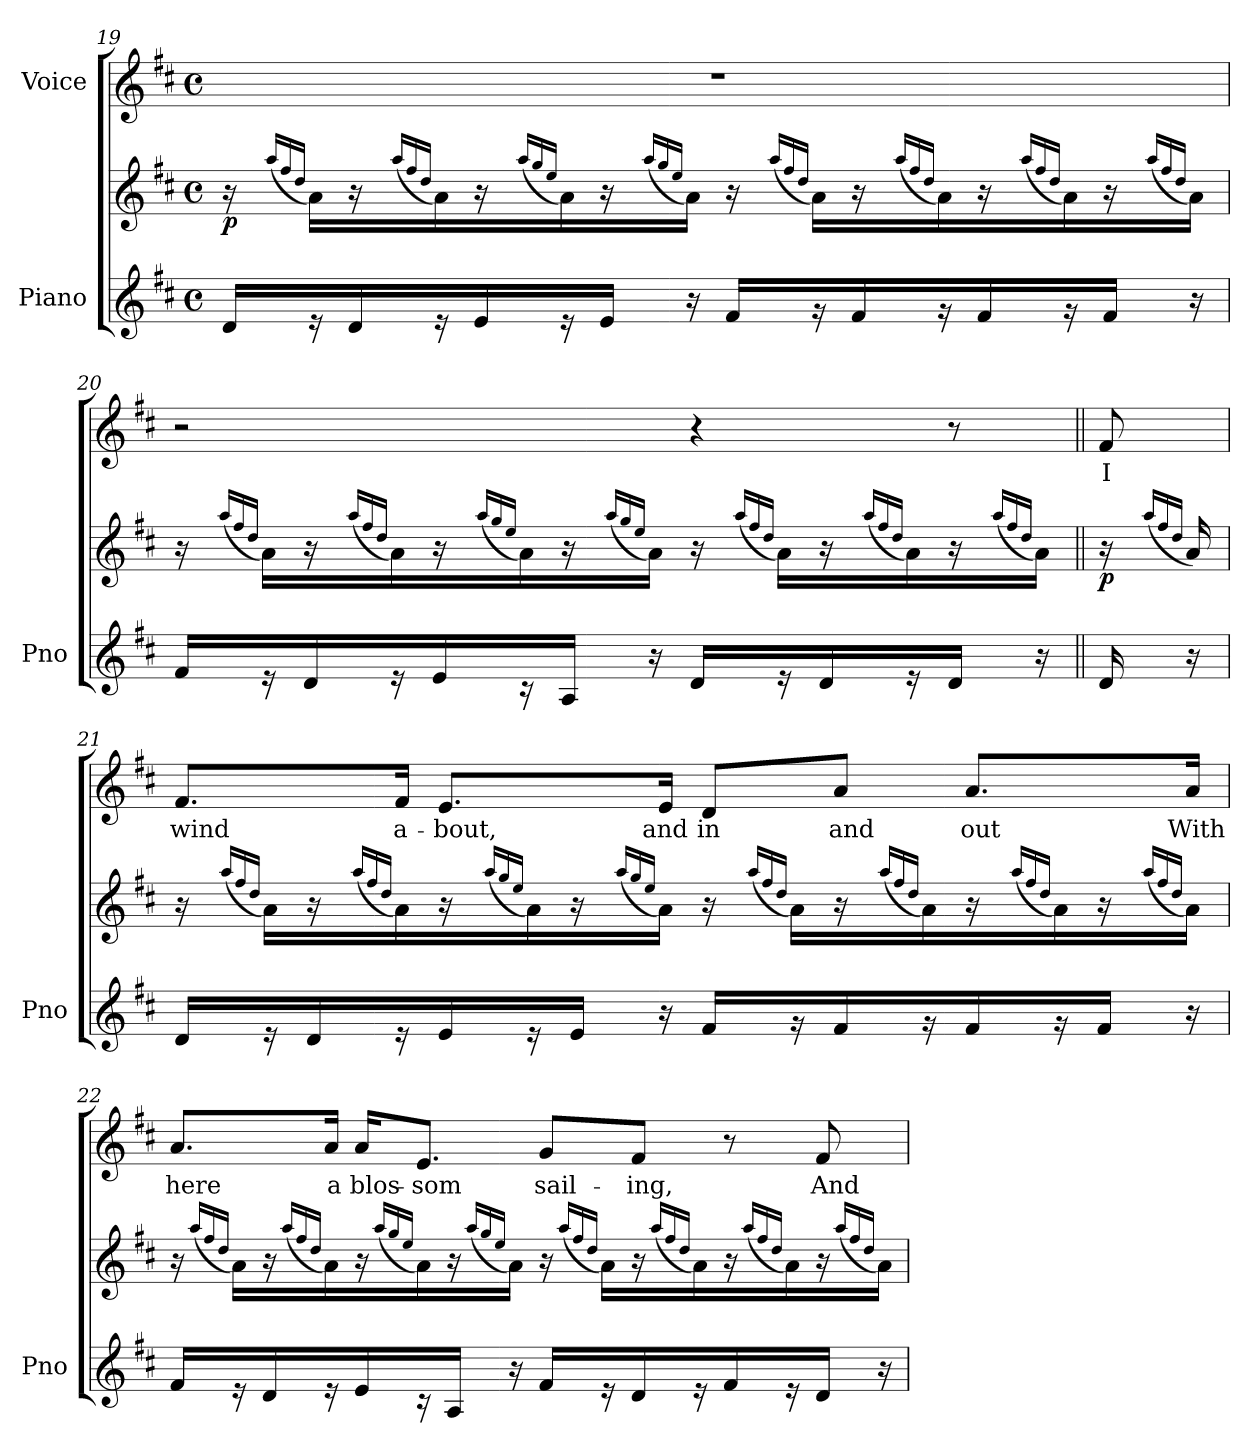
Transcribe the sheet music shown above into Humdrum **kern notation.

**kern	**kern	**dynam	**kern	**text
*part2	*part2	*part2	*part1	*part1
*staff3	*staff2	*staff2/3	*staff1	*staff1
*I"Piano	*	*	*I"Voice	*
*I'Pno	*	*	*	*
!!LO:LB:g=z
*clefG2	*clefG2	*	*clefG2	*
*k[f#c#]	*k[f#c#]	*	*k[f#c#]	*
*M4/4	*M4/4	*	*M4/4	*
*met(c)	*met(c)	*	*met(c)	*
=19	=19	=19	=19	=19
!	!	!LO:DY:b	!	!
16d/LL	16r	p	1r	.
.	(16qaa/LL	.	.	.
.	16qff#/	.	.	.
.	16qdd/JJ	.	.	.
16r	16a\LL)	.	.	.
16d/	16r	.	.	.
.	(16qaa/LL	.	.	.
.	16qff#/	.	.	.
.	16qdd/JJ	.	.	.
16r	16a\)	.	.	.
16e/	16r	.	.	.
.	(16qaa/LL	.	.	.
.	16qgg/	.	.	.
.	16qee/JJ	.	.	.
16r	16a\)	.	.	.
16e/JJ	16r	.	.	.
.	(16qaa/LL	.	.	.
.	16qgg/	.	.	.
.	16qee/JJ	.	.	.
16r	16a\JJ)	.	.	.
16f#/LL	16r	.	.	.
.	(16qaa/LL	.	.	.
.	16qff#/	.	.	.
.	16qdd/JJ	.	.	.
16r	16a\LL)	.	.	.
16f#/	16r	.	.	.
.	(16qaa/LL	.	.	.
.	16qff#/	.	.	.
.	16qdd/JJ	.	.	.
16r	16a\)	.	.	.
16f#/	16r	.	.	.
.	(16qaa/LL	.	.	.
.	16qff#/	.	.	.
.	16qdd/JJ	.	.	.
16r	16a\)	.	.	.
16f#/JJ	16r	.	.	.
.	(16qaa/LL	.	.	.
.	16qff#/	.	.	.
.	16qdd/JJ	.	.	.
16r	16a\JJ)	.	.	.
!!LO:LB:g=z
=20	=20	=20	=20	=20
16f#/LL	16r	.	2r	.
.	(16qaa/LL	.	.	.
.	16qff#/	.	.	.
.	16qdd/JJ	.	.	.
16r	16a\LL)	.	.	.
16d/	16r	.	.	.
.	(16qaa/LL	.	.	.
.	16qff#/	.	.	.
.	16qdd/JJ	.	.	.
16r	16a\)	.	.	.
16e/	16r	.	.	.
.	(16qaa/LL	.	.	.
.	16qgg/	.	.	.
.	16qee/JJ	.	.	.
16r	16a\)	.	.	.
16A/JJ	16r	.	.	.
.	(16qaa/LL	.	.	.
.	16qgg/	.	.	.
.	16qee/JJ	.	.	.
16r	16a\JJ)	.	.	.
16d/LL	16r	.	4r	.
.	(16qaa/LL	.	.	.
.	16qff#/	.	.	.
.	16qdd/JJ	.	.	.
16r	16a\LL)	.	.	.
16d/	16r	.	.	.
.	(16qaa/LL	.	.	.
.	16qff#/	.	.	.
.	16qdd/JJ	.	.	.
16r	16a\)	.	.	.
16d/JJ	16r	.	8r	.
.	(16qaa/LL	.	.	.
.	16qff#/	.	.	.
.	16qdd/JJ	.	.	.
16r	16a\JJ)	.	.	.
!!LO:PB:g=z
=20X2||	=20X2||	=20X2||	=20X2||	=20X2||
!	!	!LO:DY:b	!	!LO:LY:b
16d/	16r	p	8f#/	I
.	(16qaa/LL	.	.	.
.	16qff#/	.	.	.
.	16qdd/JJ	.	.	.
16r	16a/)	.	.	.
=21	=21	=21	=21	=21
!	!	!	!	!LO:LY:b
16d/LL	16r	.	8.f#/L	wind
.	(16qaa/LL	.	.	.
.	16qff#/	.	.	.
.	16qdd/JJ	.	.	.
16r	16a\LL)	.	.	.
16d/	16r	.	.	.
.	(16qaa/LL	.	.	.
.	16qff#/	.	.	.
.	16qdd/JJ	.	.	.
!	!	!	!	!LO:LY:b
16r	16a\)	.	16f#/Jk	a-
!	!	!	!	!LO:LY:b
16e/	16r	.	8.e/L	-bout,
.	(16qaa/LL	.	.	.
.	16qgg/	.	.	.
.	16qee/JJ	.	.	.
16r	16a\)	.	.	.
16e/JJ	16r	.	.	.
.	(16qaa/LL	.	.	.
.	16qgg/	.	.	.
.	16qee/JJ	.	.	.
!	!	!	!	!LO:LY:b
16r	16a\JJ)	.	16e/Jk	and
!	!	!	!	!LO:LY:b
16f#/LL	16r	.	8d/L	in
.	(16qaa/LL	.	.	.
.	16qff#/	.	.	.
.	16qdd/JJ	.	.	.
16r	16a\LL)	.	.	.
!	!	!	!	!LO:LY:b
16f#/	16r	.	8a/J	and
.	(16qaa/LL	.	.	.
.	16qff#/	.	.	.
.	16qdd/JJ	.	.	.
16r	16a\)	.	.	.
!	!	!	!	!LO:LY:b
16f#/	16r	.	8.a/L	out
.	(16qaa/LL	.	.	.
.	16qff#/	.	.	.
.	16qdd/JJ	.	.	.
16r	16a\)	.	.	.
16f#/JJ	16r	.	.	.
.	(16qaa/LL	.	.	.
.	16qff#/	.	.	.
.	16qdd/JJ	.	.	.
!	!	!	!	!LO:LY:b
16r	16a\JJ)	.	16a/Jk	With
!!LO:LB:g=z
=22	=22	=22	=22	=22
!	!	!	!	!LO:LY:b
16f#/LL	16r	.	8.a/L	here
.	(16qaa/LL	.	.	.
.	16qff#/	.	.	.
.	16qdd/JJ	.	.	.
16r	16a\LL)	.	.	.
16d/	16r	.	.	.
.	(16qaa/LL	.	.	.
.	16qff#/	.	.	.
.	16qdd/JJ	.	.	.
!	!	!	!	!LO:LY:b
16r	16a\)	.	16a/Jk	a
!	!	!	!	!LO:LY:b
16e/	16r	.	16a/KL	blos-
.	(16qaa/LL	.	.	.
.	16qgg/	.	.	.
.	16qee/JJ	.	.	.
!	!	!	!	!LO:LY:b
16r	16a\)	.	8.e/J	-som
16A/JJ	16r	.	.	.
.	(16qaa/LL	.	.	.
.	16qgg/	.	.	.
.	16qee/JJ	.	.	.
16r	16a\JJ)	.	.	.
!	!	!	!	!LO:LY:b
16f#/LL	16r	.	8g/L	sail-
.	(16qaa/LL	.	.	.
.	16qff#/	.	.	.
.	16qdd/JJ	.	.	.
16r	16a\LL)	.	.	.
!	!	!	!	!LO:LY:b
16d/	16r	.	8f#/J	-ing,
.	(16qaa/LL	.	.	.
.	16qff#/	.	.	.
.	16qdd/JJ	.	.	.
16r	16a\)	.	.	.
16f#/	16r	.	8r	.
.	(16qaa/LL	.	.	.
.	16qff#/	.	.	.
.	16qdd/JJ	.	.	.
16r	16a\)	.	.	.
!	!	!	!	!LO:LY:b
16d/JJ	16r	.	8f#/	And
.	(16qaa/LL	.	.	.
.	16qff#/	.	.	.
.	16qdd/JJ	.	.	.
16r	16a\JJ)	.	.	.
=	=	=	=	=
*-	*-	*-	*-	*-
